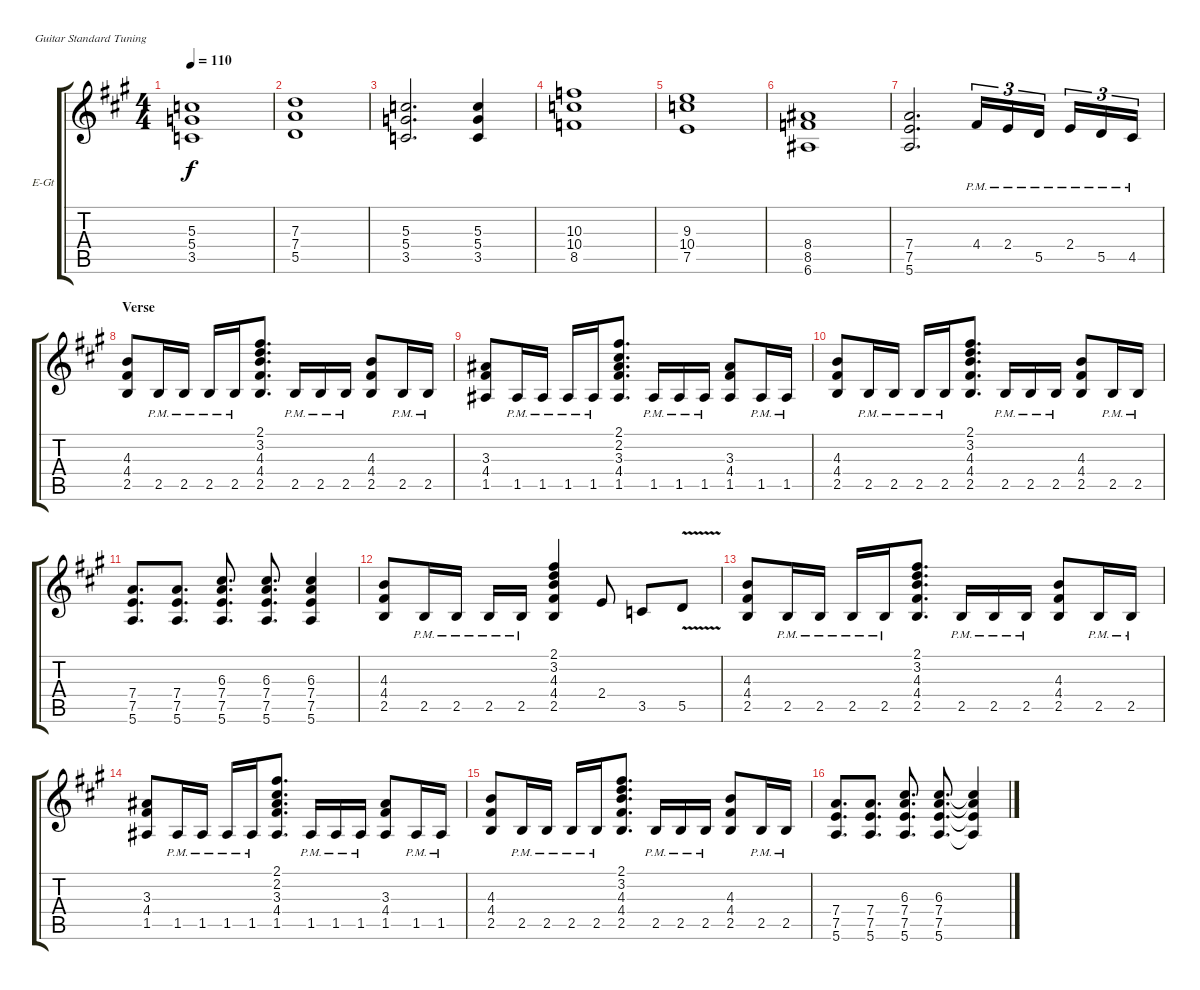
\bracketExtendMode groupsimilarinstruments
\firstSystemTrackNameOrientation horizontal
\otherSystemsTrackNameOrientation horizontal
\track ("Rythm Guitar 2" "E-Gt") {instrument distortionguitar}
\staff {score tabs}
\tuning (E4 B3 G3 D3 A2 E2)
\ts (4 4)
\tempo 110
\clef g2
\ks a
(3.5 5.4 5.3).1{dy f} |
(5.5 7.4 7.3).1 |
(3.5 5.4 5.3).2{d} (3.5 5.4 5.3).4 |
(8.5 10.4 10.3).1 |
(9.3 10.4 7.5).1 |
(6.6 8.5 8.4).1 |
(5.6 7.5 7.4).2{d} 4.4{pm}.16{tu (3 2)} 2.4{pm}.16{tu (3 2)} 5.5{pm}.16{tu (3 2)} 2.4{pm}.16{tu (3 2)} 5.5{pm}.16{tu (3 2)} 4.5{pm}.16{tu (3 2)} |
\section ("" "Verse")
(2.5 4.4 4.3).8 2.5{pm}.16 2.5{pm}.16 2.5{pm}.16 2.5{pm}.16 (2.5 4.4 4.3 3.2 2.1).8{d} 2.5{pm}.16 2.5{pm}.16 2.5{pm}.16 (2.5 4.4 4.3).8 2.5{pm}.16 2.5{pm}.16 |
(1.5 4.4 3.3).8 1.5{pm}.16 1.5{pm}.16 1.5{pm}.16 1.5{pm}.16 (1.5 4.4 3.3 2.2 2.1).8{d} 1.5{pm}.16 1.5{pm}.16 1.5{pm}.16 (1.5 4.4 3.3).8 1.5{pm}.16 1.5{pm}.16 |
(2.5 4.4 4.3).8 2.5{pm}.16 2.5{pm}.16 2.5{pm}.16 2.5{pm}.16 (2.5 4.4 4.3 3.2 2.1).8{d} 2.5{pm}.16 2.5{pm}.16 2.5{pm}.16 (2.5 4.4 4.3).8 2.5{pm}.16 2.5{pm}.16 |
(5.6 7.5 7.4).8{d} (5.6 7.5 7.4).8{d} (7.4 7.5 5.6 6.3).8{d} (5.6 7.5 7.4 6.3).8{d} (5.6 7.5 7.4 6.3).4 |
(2.5 4.4 4.3).8 2.5{pm}.16 2.5{pm}.16 2.5{pm}.16 2.5{pm}.16 (2.5 4.4 4.3 3.2 2.1).4 2.4.8 3.5.8 5.5{v}.8 |
(2.5 4.4 4.3).8 2.5{pm}.16 2.5{pm}.16 2.5{pm}.16 2.5{pm}.16 (2.5 4.4 4.3 3.2 2.1).8{d} 2.5{pm}.16 2.5{pm}.16 2.5{pm}.16 (2.5 4.4 4.3).8 2.5{pm}.16 2.5{pm}.16 |
(1.5 4.4 3.3).8 1.5{pm}.16 1.5{pm}.16 1.5{pm}.16 1.5{pm}.16 (1.5 4.4 3.3 2.2 2.1).8{d} 1.5{pm}.16 1.5{pm}.16 1.5{pm}.16 (1.5 4.4 3.3).8 1.5{pm}.16 1.5{pm}.16 |
(2.5 4.4 4.3).8 2.5{pm}.16 2.5{pm}.16 2.5{pm}.16 2.5{pm}.16 (2.5 4.4 4.3 3.2 2.1).8{d} 2.5{pm}.16 2.5{pm}.16 2.5{pm}.16 (2.5 4.4 4.3).8 2.5{pm}.16 2.5{pm}.16 |
(5.6 7.5 7.4).8{d} (5.6 7.5 7.4).8{d} (7.4 7.5 5.6 6.3).8{d} (5.6 7.5 7.4 6.3).8{d} (5.6{t} 7.5{t} 7.4{t} 6.3{t}).4
